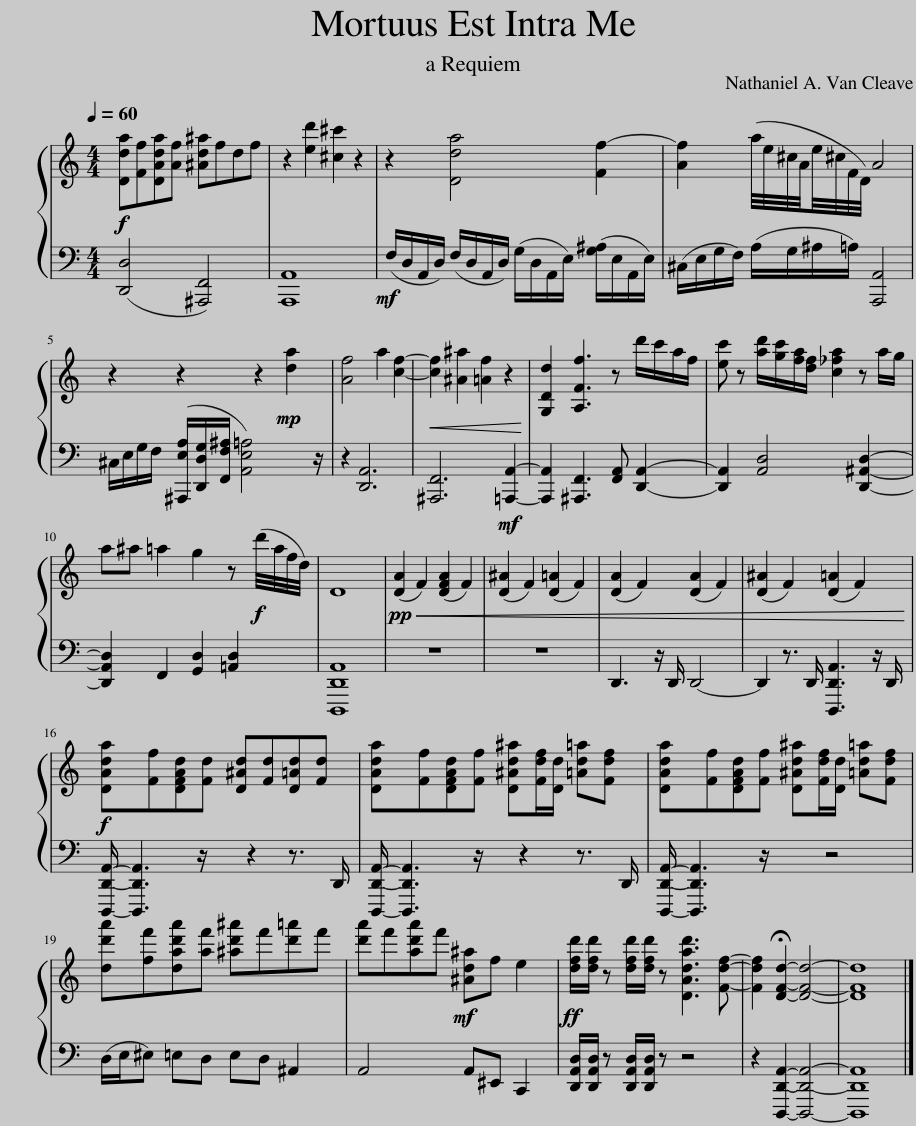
X:1
%%score { 1 | 2 }
L:1/8
Q:1/4=60
M:4/4
I:linebreak $
K:C
V:1 treble
V:2 bass
V:1
 [Dda][Ff][DAda][Af] [^Ad^a]fdf | z2 [ed']2 [^c^c']2 z2 | z2 [Dda]4 [Ff-]2 | [Af]2 (a/4e/4^c/4A/4e/4^c/4F/4D/4) A4 |$ z2 z2 z2!mp! [da]2 | %5
 [Af]4 a2 [cf]2- | [cf]2 [^A^a]2 [=Af]2 z2 | [G,Dd]2 [A,Ff]3 z d'/c'/a/f/ | [ec'] z [ad']/[gc']/[fa]/[df]/ [c_fa]2 z a/g/ |$ a^a =a2 g2 z!f! (d'/4a/4f/4d/4) | %10
 D8 |!pp!!<(! ([DA]2 F2) ([DFA]2 F2) | ([D^A]2 F2) ([D=A]2 F2) | ([DA]2 F2) ([DA]2 F2) | ([D^A]2 F2) ([D=A]2 F2)!<)! |$ %15
!f! [DAda][Ff][DFAd][Fd] [D^Ad][Fd][D=Ad][Fd] | [DAda][Ff][DFAd][Ff] [D^Ad^a][Fdf]/[Dd]/ [=Ad=a][Fdf] | [DAda][Ff][DFAd][Ff] [D^Ad^a][Fdf]/[Dd]/ [=Ad=a][Fdf] |$ [dd'a'][ff'][dad'a'][af'] [^ad'^a']f'[d'=a']f' | [d'a']f'[ad'a']f'!mf! [^Ad^a]f e2 | %20
!ff! [dfd']/[dfd']/ z [dfd']/[dfd']/ z [DAdad']3 [Fdf]- | [Fdf]2 !fermata![DFd]2- [DFd]4- | [DFd]8 |] %23
V:2
!f! ([D,,D,]4 [^A,,,F,,]4) | [A,,,A,,]8 |!mf! (F,/D,/A,,/D,/) (F,/D,/A,,/D,/) (G,/D,/A,,/E,/) ([G,^A,]/E,/A,,/E,/) | (^C,/E,/G,/F,/) (A,/G,/^A,/=A,/) [A,,,A,,]4 |$ ^C,/E,/G,/F,/ ([^A,,,E,A,]/[D,,D,G,]/[F,,F,^A,]/ [A,,E,=A,]4) z/ | %5
 z2 [D,,A,,]6 |!<(! [^A,,,F,,]6!mf! [=A,,,A,,]2-!<)! | [A,,,A,,]2 [^A,,,F,,]3 [F,,A,,] [D,,A,,]2- | [D,,A,,]2 [A,,D,]4 [D,,^A,,D,]2- |$ [D,,A,,D,]2 F,,2 [G,,D,]2 [=A,,D,]2 | %10
 [D,,,D,,A,,]8 | z8 | z8 | D,,3 z/ D,,/ D,,4- | D,,2 z3/2 D,,/ [D,,,D,,A,,]3 z/ D,,/ |$ %15
 [D,,,D,,A,,]/- [D,,,D,,A,,]3 z/ z2 z3/2 D,,/ | [D,,,D,,A,,]/- [D,,,D,,A,,]3 z/ z2 z3/2 D,,/ | [D,,,D,,A,,]/- [D,,,D,,A,,]3 z/ z4 |$ (D,/E,/^E,) =E,D, E,D, ^A,,2 | A,,4 A,,^E,, C,,2 | %20
 [D,,A,,D,]/[D,,A,,D,]/ z [D,,A,,D,]/[D,,A,,D,]/ z z4 | z2 [D,,,D,,A,,]2- [D,,,D,,A,,]4- | [D,,,D,,A,,]8 |] %23
